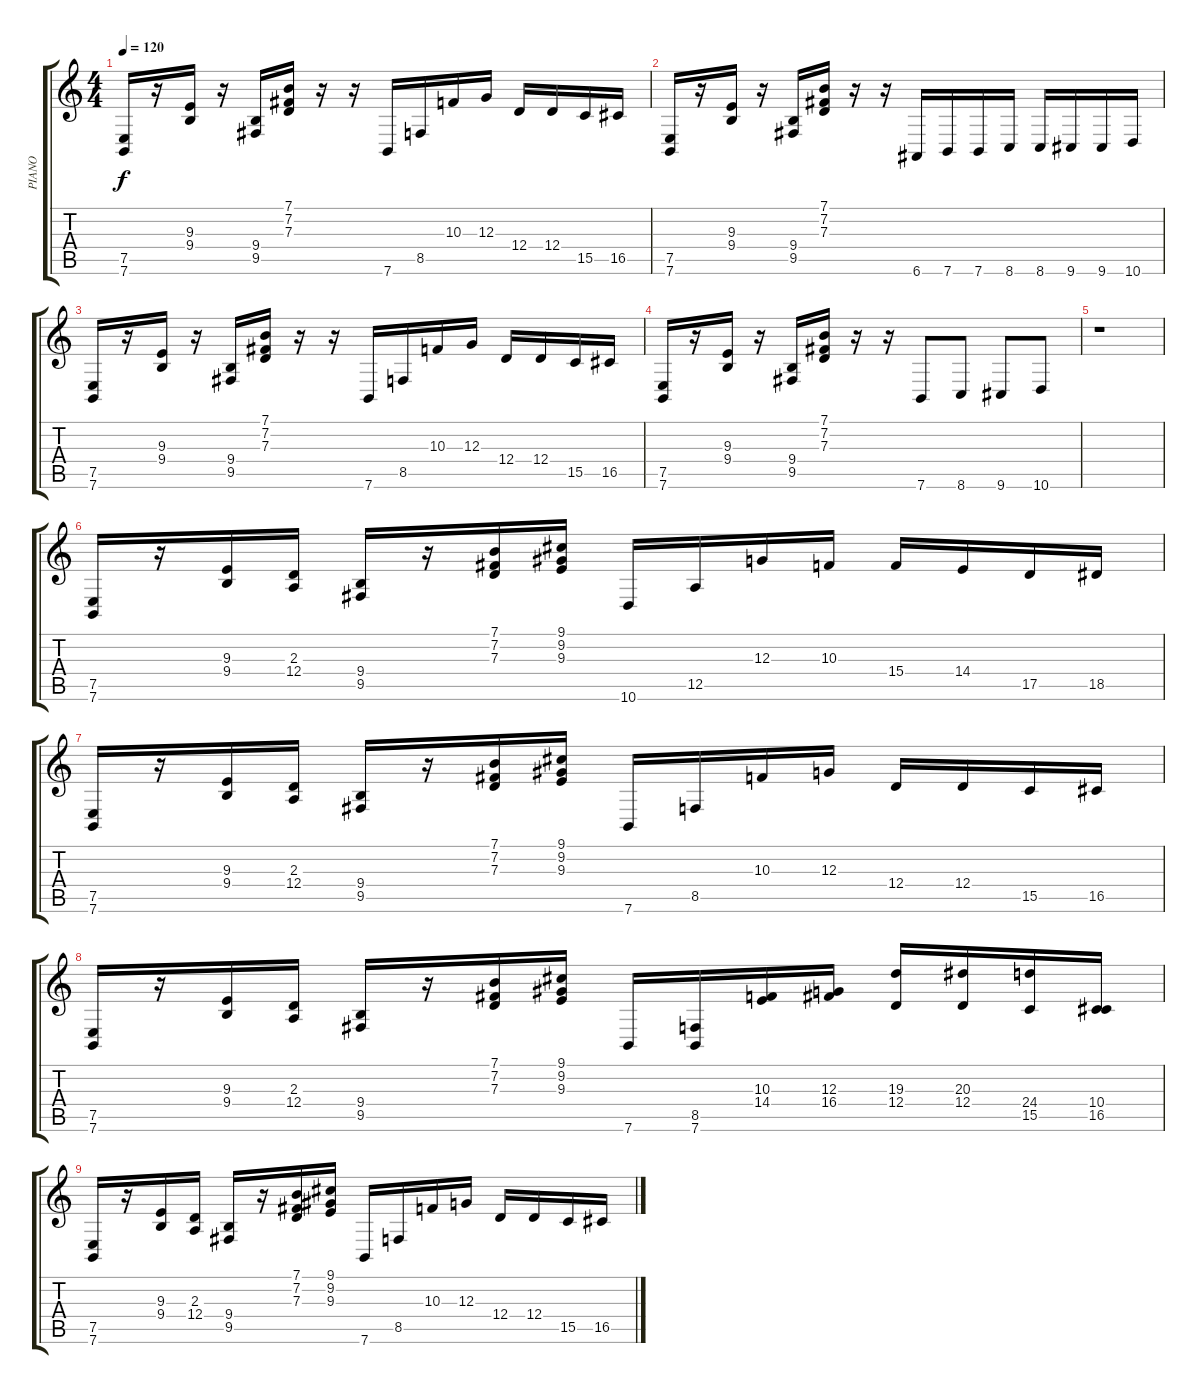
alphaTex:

\track ("PIANO" "PIANO") {instrument acousticgrandpiano}
\staff {score tabs}
\tuning (E4 B3 G3 D3 A2 E2) {hide}
\ts (4 4)
\tempo 120
\clef g2
\ks c
(7.5 7.6).16{dy f instrument acousticgrandpiano} r.16 (9.3 9.4).16 r.16 (9.4 9.5).16 (7.1 7.2 7.3).16 r.16 r.16 7.6.16 8.5.16 10.3.16 12.3.16 12.4.16 12.4.16 15.5.16 16.5.16 |
(7.5 7.6).16 r.16 (9.3 9.4).16 r.16 (9.4 9.5).16 (7.1 7.2 7.3).16 r.16 r.16 6.6.16 7.6.16 7.6.16 8.6.16 8.6.16 9.6.16 9.6.16 10.6.16 |
(7.5 7.6).16 r.16 (9.3 9.4).16 r.16 (9.4 9.5).16 (7.1 7.2 7.3).16 r.16 r.16 7.6.16 8.5.16 10.3.16 12.3.16 12.4.16 12.4.16 15.5.16 16.5.16 |
(7.5 7.6).16 r.16 (9.3 9.4).16 r.16 (9.4 9.5).16 (7.1 7.2 7.3).16 r.16 r.16 7.6.8 8.6.8 9.6.8 10.6.8 |
r.1 |
(7.5 7.6).16 r.16 (9.3 9.4).16 (2.3 12.4).16 (9.4 9.5).16 r.16 (7.1 7.2 7.3).16 (9.1 9.2 9.3).16 10.6.16 12.5.16 12.3.16 10.3.16 15.4.16 14.4.16 17.5.16 18.5.16 |
(7.5 7.6).16 r.16 (9.3 9.4).16 (2.3 12.4).16 (9.4 9.5).16 r.16 (7.1 7.2 7.3).16 (9.1 9.2 9.3).16 7.6.16 8.5.16 10.3.16 12.3.16 12.4.16 12.4.16 15.5.16 16.5.16 |
(7.5 7.6).16 r.16 (9.3 9.4).16 (2.3 12.4).16 (9.4 9.5).16 r.16 (7.1 7.2 7.3).16 (9.1 9.2 9.3).16 7.6.16 (8.5 7.6).16 (10.3 14.4).16 (12.3 16.4).16 (19.3 12.4).16 (20.3 12.4).16 (24.4 15.5).16 (10.4 16.5).16 |
(7.5 7.6).16 r.16 (9.3 9.4).16 (2.3 12.4).16 (9.4 9.5).16 r.16 (7.1 7.2 7.3).16 (9.1 9.2 9.3).16 7.6.16 8.5.16 10.3.16 12.3.16 12.4.16 12.4.16 15.5.16 16.5.16
